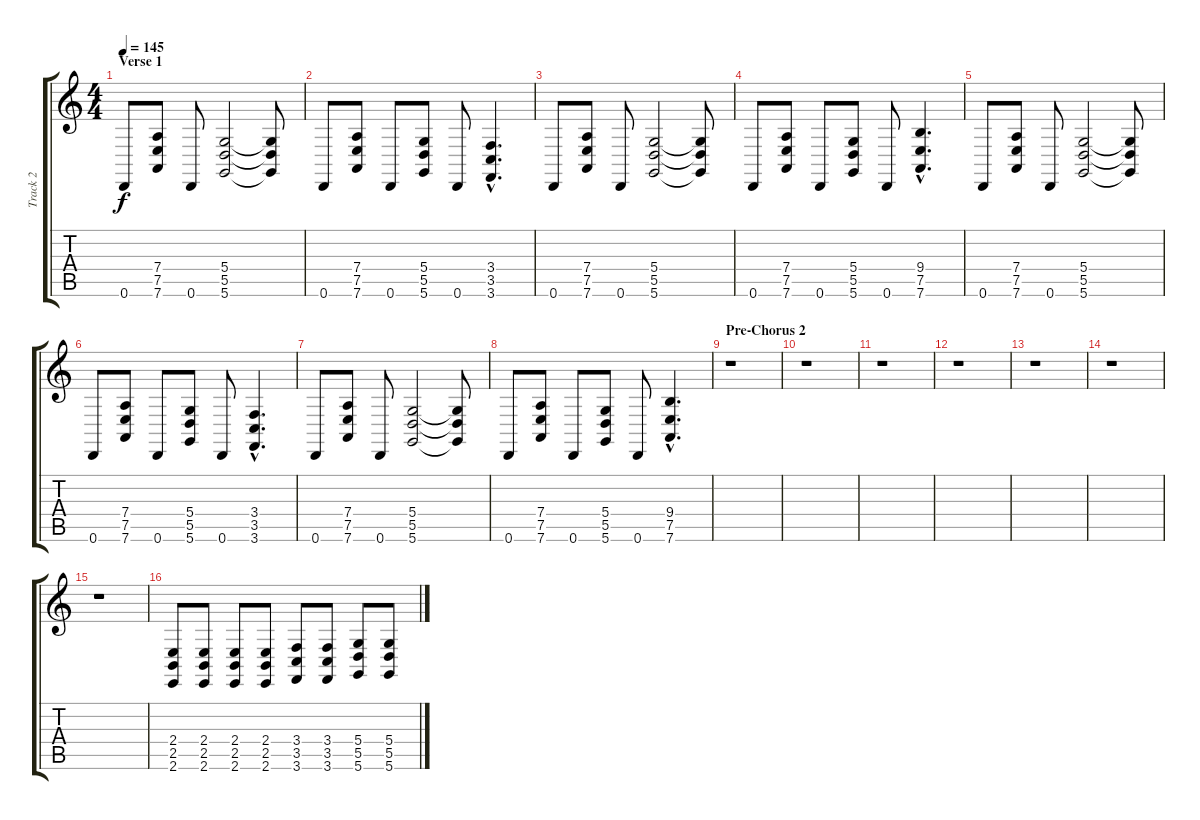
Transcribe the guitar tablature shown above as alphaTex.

\track ("Track 2" "Track 2") {instrument orchestralharp}
\staff {score tabs}
\tuning (E4 B3 G3 D3 A2 D2) {hide}
\ts (4 4)
\section ("" "Verse 1")
\tempo 145
\clef g2
\ks c
0.6.8{dy f} (7.4 7.5 7.6).8 0.6.8 (5.4 5.5 5.6).2 (5.4{t} 5.5{t} 5.6{t}).8 |
0.6.8 (7.4 7.5 7.6).8 0.6.8 (5.4 5.5 5.6).8 0.6.8 (3.4{hac} 3.5{hac} 3.6{hac}).4{d} |
0.6.8 (7.4 7.5 7.6).8 0.6.8 (5.4 5.5 5.6).2 (5.4{t} 5.5{t} 5.6{t}).8 |
0.6.8 (7.4 7.5 7.6).8 0.6.8 (5.4 5.5 5.6).8 0.6.8 (9.4{hac} 7.5{hac} 7.6{hac}).4{d} |
0.6.8 (7.4 7.5 7.6).8 0.6.8 (5.4 5.5 5.6).2 (5.4{t} 5.5{t} 5.6{t}).8 |
0.6.8 (7.4 7.5 7.6).8 0.6.8 (5.4 5.5 5.6).8 0.6.8 (3.4{hac} 3.5{hac} 3.6{hac}).4{d} |
0.6.8 (7.4 7.5 7.6).8 0.6.8 (5.4 5.5 5.6).2 (5.4{t} 5.5{t} 5.6{t}).8 |
0.6.8 (7.4 7.5 7.6).8 0.6.8 (5.4 5.5 5.6).8 0.6.8 (9.4{hac} 7.5{hac} 7.6{hac}).4{d} |
\section ("" "Pre-Chorus 2")
r.1 |
r.1 |
r.1 |
r.1 |
r.1 |
r.1 |
r.1{volume 0} |
(2.4 2.5 2.6).8{volume 14} (2.4 2.5 2.6).8 (2.4 2.5 2.6).8 (2.4 2.5 2.6).8 (3.4 3.5 3.6).8 (3.4 3.5 3.6).8 (5.4 5.5 5.6).8 (5.4 5.5 5.6).8
